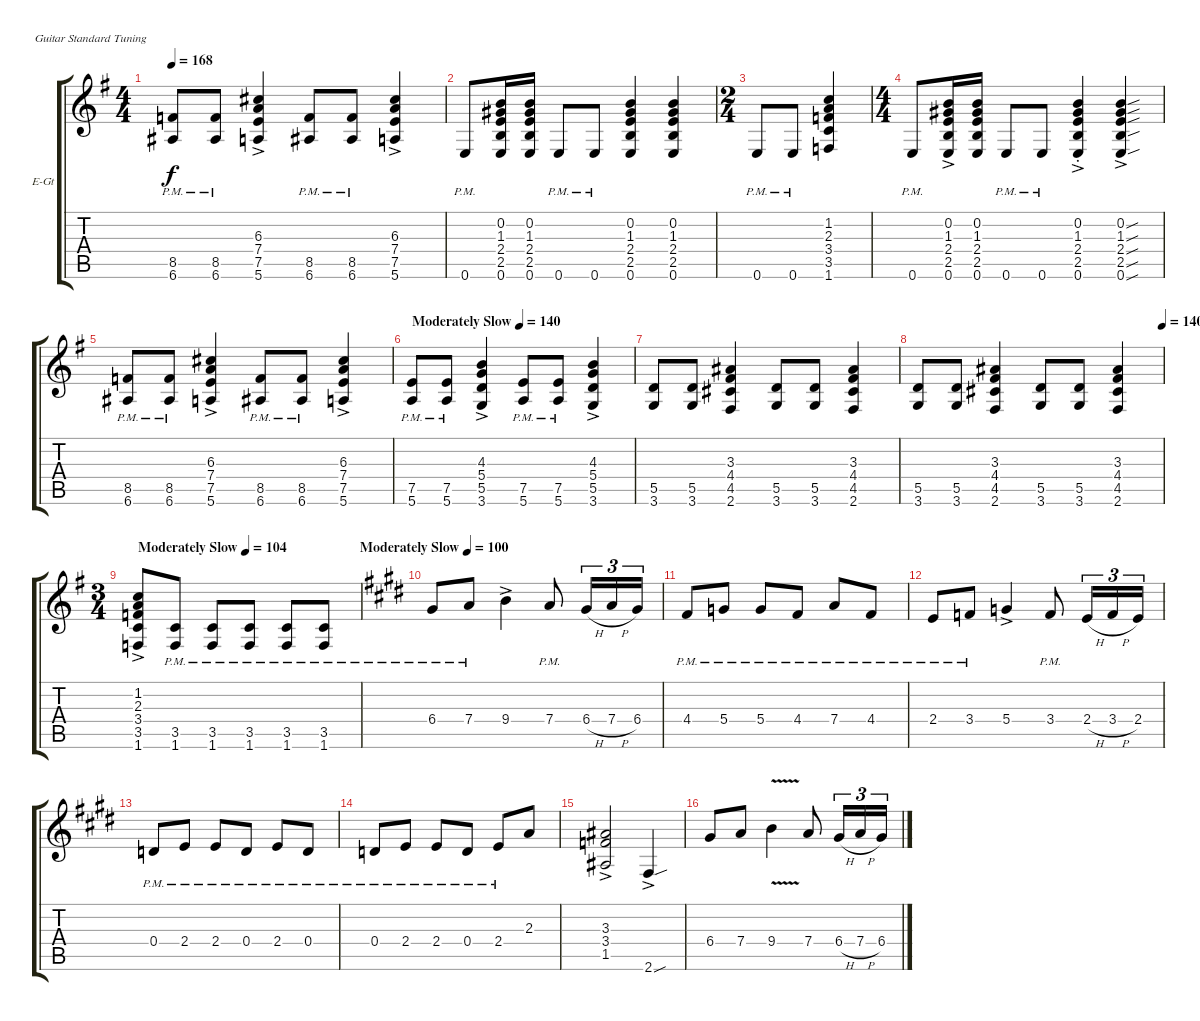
\bracketExtendMode groupsimilarinstruments
\firstSystemTrackNameOrientation horizontal
\otherSystemsTrackNameOrientation horizontal
\track ("Guitar 1" "E-Gt") {instrument electricguitarclean}
\staff {score tabs}
\tuning (E4 B3 G3 D3 A2 E2)
\ts (4 4)
\tempo 168
\clef g2
\scale
1.07818
\ks g
(8.5{pm} 6.6{pm}).8{dy f} (8.5{pm} 6.6{pm}).8 (7.4 7.5 5.6 6.3{ac}).4 (8.5{pm} 6.6{pm}).8 (8.5{pm} 6.6{pm}).8 (7.4 7.5 5.6 6.3{ac}).4 |
\scale
0.921816 0.6{pm}.8 (2.4 2.5 0.6 1.3 0.2).16 (0.6 2.5 2.4 1.3 0.2).16 0.6{pm}.8 0.6{pm}.8 (2.4 2.5 0.6 0.2 1.3).4 (2.4 2.5 0.6 0.2 1.3).4 |
\ts (2 4)
\scale
1.10845 0.6{pm}.8 0.6{pm}.8 (3.4 3.5 1.6 2.3 1.2).4 |
\ts (4 4)
\scale
0.891551 0.6{pm}.8 (2.4{ac} 2.5{ac} 0.6{ac} 1.3{ac} 0.2{ac}).16 (0.6 2.5 2.4 1.3 0.2).16 0.6{pm}.8 0.6{pm}.8 (2.4{ac st} 2.5{ac st} 0.6{ac st} 0.2 1.3).4 (2.4{sou ac} 2.5{sou ac} 0.6{sou ac} 0.2{sou ac} 1.3{sou ac}).4 |
\scale
1.07818 (8.5{pm} 6.6{pm}).8 (8.5{pm} 6.6{pm}).8 (7.4 7.5 5.6 6.3{ac}).4 (8.5{pm} 6.6{pm}).8 (8.5{pm} 6.6{pm}).8 (7.4 7.5 5.6 6.3{ac}).4 |
\tempo (140 "Moderately Slow")
\scale
0.921816 (7.5{pm} 5.6{pm}).8 (7.5{pm} 5.6{pm}).8 (5.4 5.5 3.6{ac} 4.3).4 (7.5{pm} 5.6{pm}).8 (7.5{pm} 5.6{pm}).8 (5.4 5.5 3.6 4.3{ac}).4 |
\scale
1.07818 (5.5 3.6).8 (5.5 3.6).8 (4.4 4.5 2.6 3.3).4 (5.5 3.6).8 (5.5 3.6).8 (4.4 4.5 2.6 3.3).4 |
\tempo (140 1)
\scale
0.921816 (5.5 3.6).8 (5.5 3.6).8 (4.4 4.5 2.6 3.3).4 (5.5 3.6).8 (5.5 3.6).8 (4.4 4.5 2.6 3.3).4 |
\ts (3 4)
\tempo (104 "Moderately Slow")
\tempo (100 "Moderately Slow" 0.99375)
\scale
1.10845 (3.4 3.5 1.6 2.3 1.2{ac}).8 (3.5{pm} 1.6{pm}).8 (3.5{pm} 1.6{pm}).8 (3.5{pm} 1.6{pm}).8 (3.5{pm} 1.6{pm}).8 (3.5{pm} 1.6{pm}).8 |
\scale
0.891551
\ks e
6.4{pm}.8 7.4{pm}.8 9.4{ac}.4 7.4{pm}.8 6.4{h}.16{tu (3 2)} 7.4{h}.16{tu (3 2)} 6.4.16{tu (3 2)} |
\scale
1.07818 4.4{pm}.8 5.4{pm}.8 5.4{pm}.8 4.4{pm}.8 7.4{pm}.8 4.4{pm}.8 |
\scale
0.921816 2.4{pm}.8 3.4{pm}.8 5.4{ac}.4 3.4{pm}.8 2.4{h}.16{tu (3 2)} 3.4{h}.16{tu (3 2)} 2.4.16{tu (3 2)} |
\scale
1.07818 0.4{pm}.8 2.4{pm}.8 2.4{pm}.8 0.4{pm}.8 2.4{pm}.8 0.4{pm}.8 |
\scale
0.921816 0.4{pm}.8 2.4{pm}.8 2.4{pm}.8 0.4{pm}.8 2.4{pm}.8 2.3.8 |
\scale
1.07818 (1.5 3.4 3.3{ac}).2 2.6{sou ac}.4 |
\scale
0.921816 6.4.8 7.4.8 9.4{v}.4 7.4.8 6.4{h}.16{tu (3 2)} 7.4{h}.16{tu (3 2)} 6.4.16{tu (3 2)}
